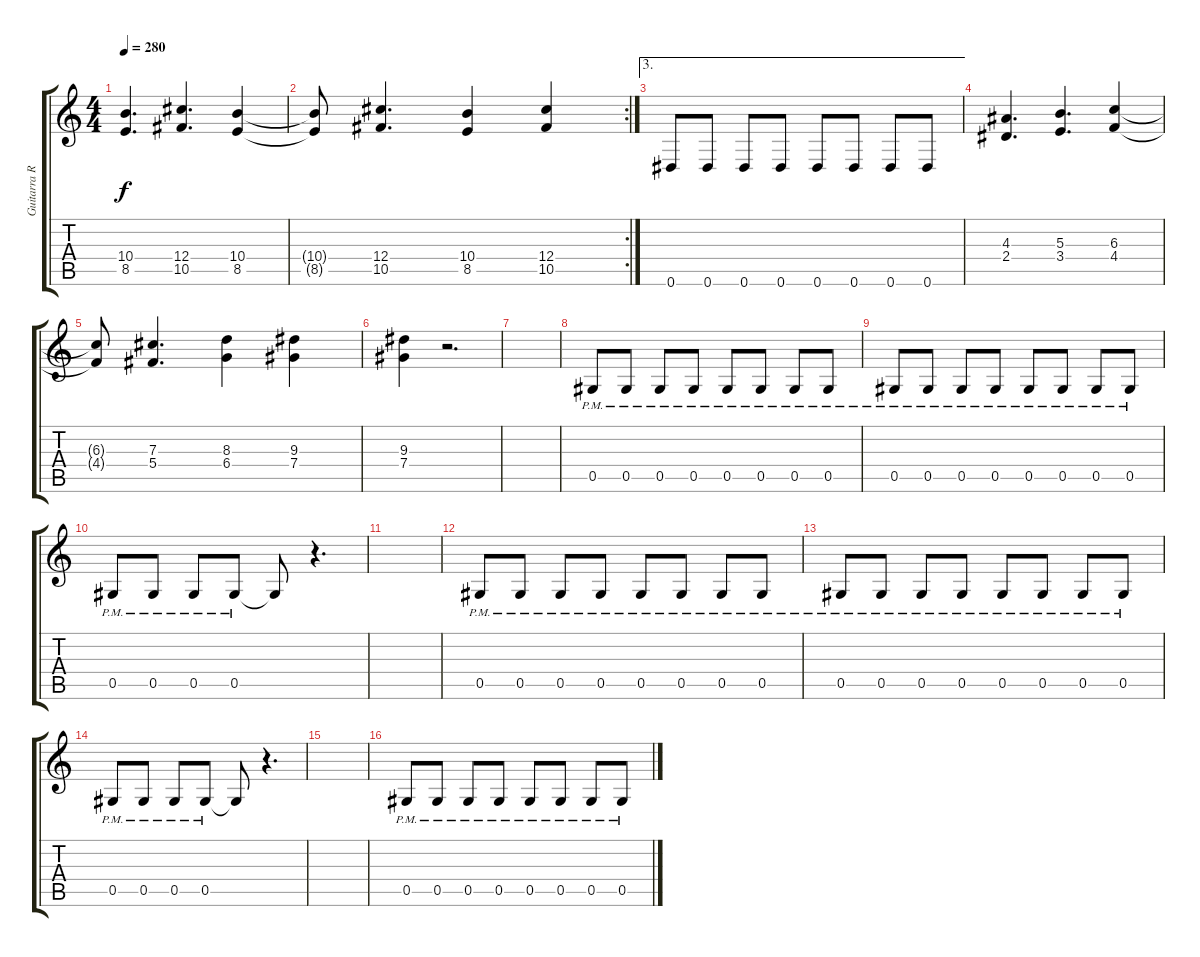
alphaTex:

\track ("Guitarra Rítmica" "Guitarra R") {instrument overdrivenguitar}
\staff {score tabs}
\tuning (Eb4 Bb3 Gb3 Db3 Ab2 Eb2) {hide}
\ts (4 4)
\tempo 280
\clef g2
\ks c
(10.4 8.5).4{d dy f} (12.4 10.5).4{d} (10.4 8.5).4 |
\rc 2
(10.4{t} 8.5{t}).8 (12.4 10.5).4{d} (10.4 8.5).4 (12.4 10.5).4 |
\ae 3
0.6.8 0.6.8 0.6.8 0.6.8 0.6.8 0.6.8 0.6.8 0.6.8 |
(4.3 2.4).4{d} (5.3 3.4).4{d} (6.3 4.4).4 |
(6.3{t} 4.4{t}).8 (7.3 5.4).4{d} (8.3 6.4).4 (9.3 7.4).4 |
(9.3 7.4).4 r.2{d} |
|
0.5{pm}.8 0.5{pm}.8 0.5{pm}.8 0.5{pm}.8 0.5{pm}.8 0.5{pm}.8 0.5{pm}.8 0.5{pm}.8 |
0.5{pm}.8 0.5{pm}.8 0.5{pm}.8 0.5{pm}.8 0.5{pm}.8 0.5{pm}.8 0.5{pm}.8 0.5{pm}.8 |
0.5{pm}.8 0.5{pm}.8 0.5{pm}.8 0.5{pm}.8 0.5{t}.8 r.4{d} |
|
0.5{pm}.8 0.5{pm}.8 0.5{pm}.8 0.5{pm}.8 0.5{pm}.8 0.5{pm}.8 0.5{pm}.8 0.5{pm}.8 |
0.5{pm}.8 0.5{pm}.8 0.5{pm}.8 0.5{pm}.8 0.5{pm}.8 0.5{pm}.8 0.5{pm}.8 0.5{pm}.8 |
0.5{pm}.8 0.5{pm}.8 0.5{pm}.8 0.5{pm}.8 0.5{t}.8 r.4{d} |
|
0.5{pm}.8 0.5{pm}.8 0.5{pm}.8 0.5{pm}.8 0.5{pm}.8 0.5{pm}.8 0.5{pm}.8 0.5{pm}.8
